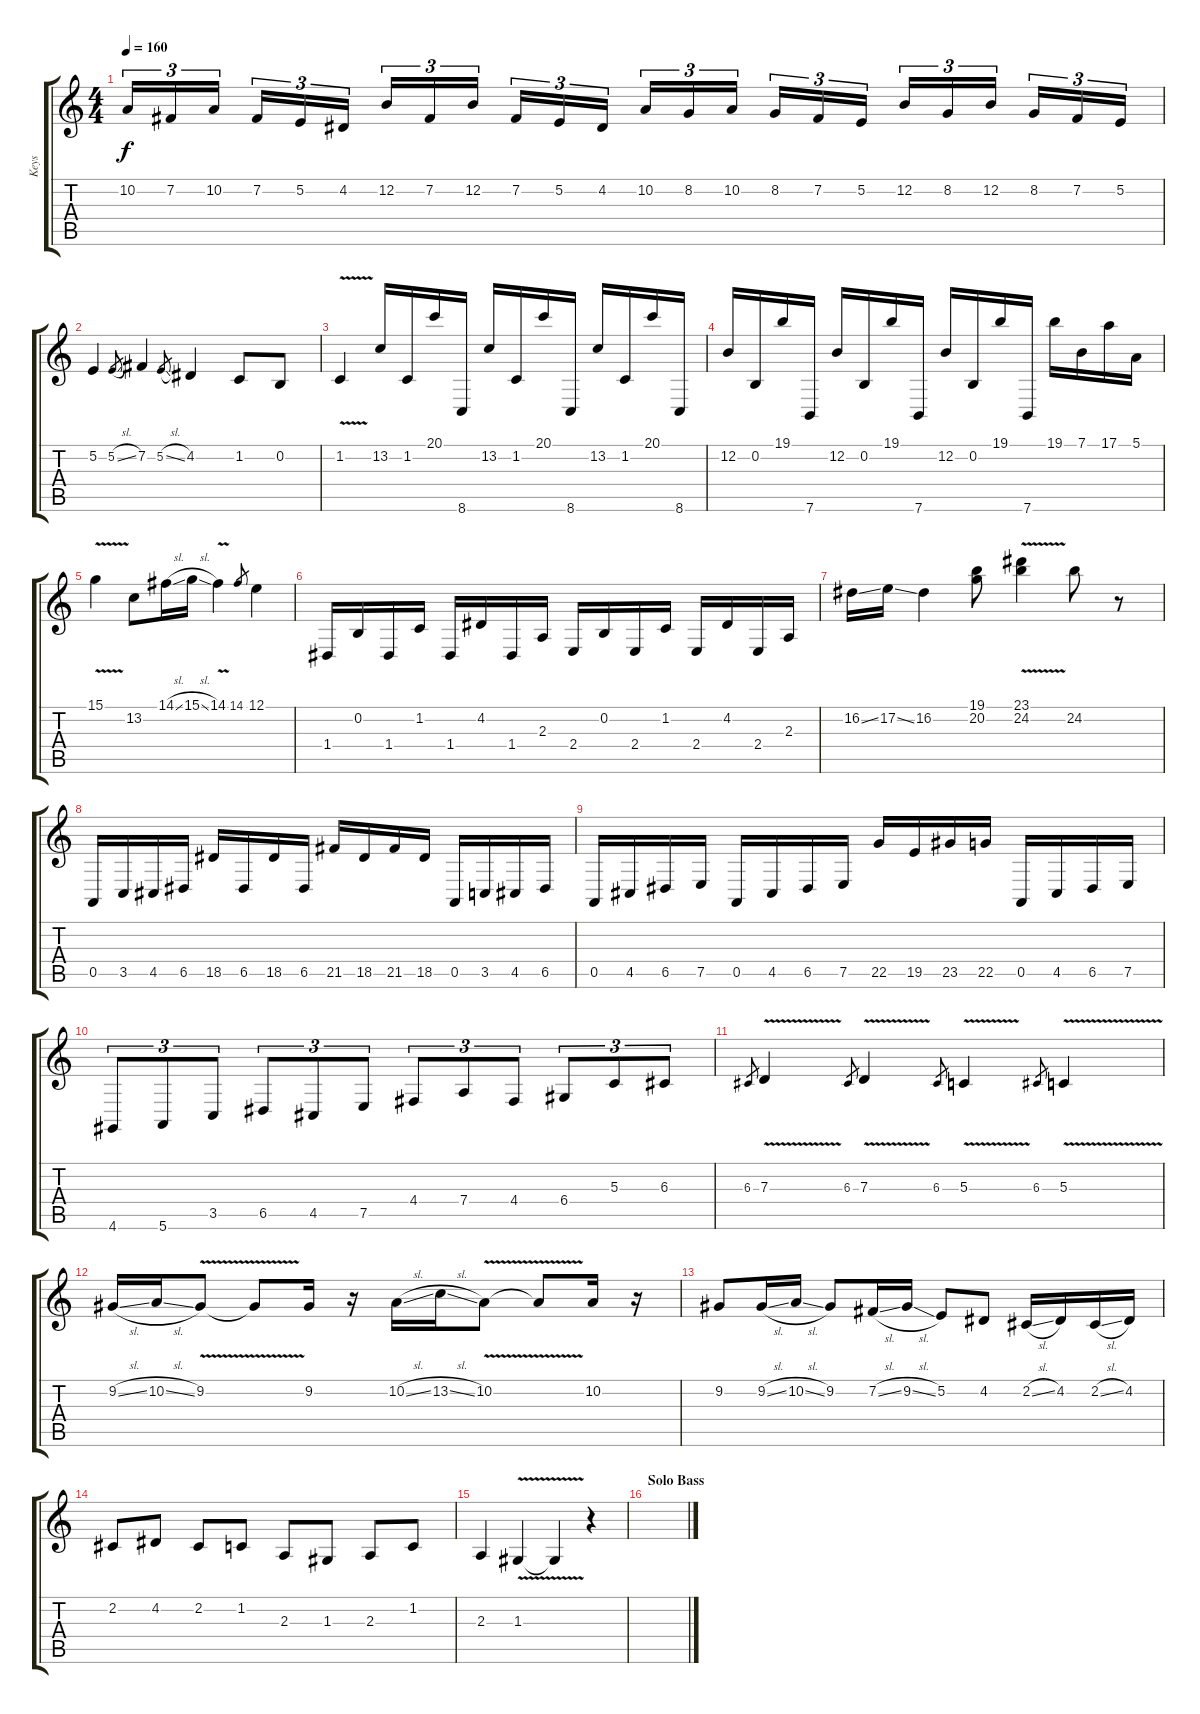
\track ("Keys" "Keys") {instrument lead2sawtooth}
\staff {score tabs}
\tuning (E4 B3 G3 D3 A2 E2) {hide}
\ts (4 4)
\tempo 160
\clef g2
\ks c
10.2.16{tu (3 2) dy f} 7.2.16{tu (3 2)} 10.2.16{tu (3 2)} 7.2.16{tu (3 2)} 5.2.16{tu (3 2)} 4.2.16{tu (3 2)} 12.2.16{tu (3 2)} 7.2.16{tu (3 2)} 12.2.16{tu (3 2)} 7.2.16{tu (3 2)} 5.2.16{tu (3 2)} 4.2.16{tu (3 2)} 10.2.16{tu (3 2)} 8.2.16{tu (3 2)} 10.2.16{tu (3 2)} 8.2.16{tu (3 2)} 7.2.16{tu (3 2)} 5.2.16{tu (3 2)} 12.2.16{tu (3 2)} 8.2.16{tu (3 2)} 12.2.16{tu (3 2)} 8.2.16{tu (3 2)} 7.2.16{tu (3 2)} 5.2.16{tu (3 2)} |
5.2.4 5.2{sl}.8{gr} 7.2.4 5.2{sl}.8{gr} 4.2.4 1.2.8 0.2.8 |
1.2{v}.4 13.2.16 1.2.16 20.1.16 8.6.16 13.2.16 1.2.16 20.1.16 8.6.16 13.2.16 1.2.16 20.1.16 8.6.16 |
12.2.16 0.2.16 19.1.16 7.6.16 12.2.16 0.2.16 19.1.16 7.6.16 12.2.16 0.2.16 19.1.16 7.6.16 19.1.16 7.1.16 17.1.16 5.1.16 |
15.1{v}.4 13.2.8 14.1{sl}.16 15.1{sl}.16 14.1{v}.4 14.1.8{gr} 12.1.4 |
1.4.16 0.2.16 1.4.16 1.2.16 1.4.16 4.2.16 1.4.16 2.3.16 2.4.16 0.2.16 2.4.16 1.2.16 2.4.16 4.2.16 2.4.16 2.3.16 |
16.2{ss}.16 17.2{ss}.16 16.2.4 (19.1 20.2).8 (23.1{v} 24.2{v}).4 24.2.8 r.8 |
0.5.16{instrument lead1square} 3.5.16 4.5.16 6.5.16 18.5.16 6.5.16 18.5.16 6.5.16 21.5.16 18.5.16 21.5.16 18.5.16 0.5.16{instrument lead1square} 3.5.16 4.5.16 6.5.16 |
0.5.16 4.5.16 6.5.16 7.5.16 0.5.16 4.5.16 6.5.16 7.5.16 22.5.16 19.5.16 23.5.16 22.5.16 0.5.16 4.5.16 6.5.16 7.5.16 |
4.6.8{tu (3 2)} 5.6.8{tu (3 2)} 3.5.8{tu (3 2)} 6.5.8{tu (3 2)} 4.5.8{tu (3 2)} 7.5.8{tu (3 2)} 4.4.8{tu (3 2)} 7.4.8{tu (3 2)} 4.4.8{tu (3 2)} 6.4.8{tu (3 2)} 5.3.8{tu (3 2)} 6.3.8{tu (3 2)} |
6.3.8{gr} 7.3{v}.4 6.3.8{gr} 7.3{v}.4 6.3.8{gr} 5.3{v}.4 6.3.8{gr} 5.3{v}.4 |
9.2{sl}.16 10.2{sl}.16 9.2{v}.8 9.2{t}.8 9.2.16 r.16 10.2{sl}.16 13.2{sl}.16 10.2{v}.8 10.2{t}.8 10.2.16 r.16 |
9.2.8 9.2{sl}.16 10.2{sl}.16 9.2.8 7.2{sl}.16 9.2{sl}.16 5.2.8 4.2.8 2.2{sl}.16 4.2.16 2.2{sl}.16 4.2.16 |
2.2.8 4.2.8 2.2.8 1.2.8 2.3.8 1.3.8 2.3.8 1.2.8 |
2.3.4 1.3{v}.4 1.3{t}.4 r.4 |
\section ("" "Solo Bass")
